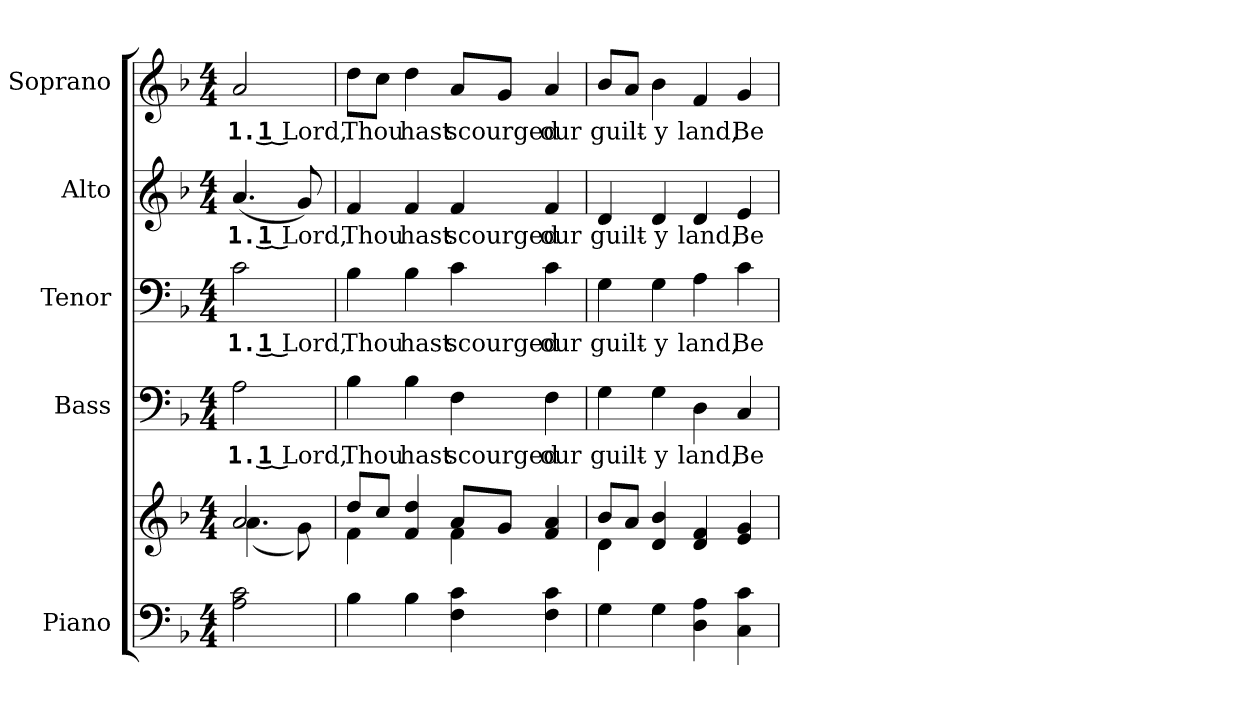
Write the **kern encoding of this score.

**kern	**kern	**kern	**text	**kern	**text	**kern	**text	**kern	**text
*part5	*part5	*part4	*part4	*part3	*part3	*part2	*part2	*part1	*part1
*staff6	*staff5	*staff4	*staff4	*staff3	*staff3	*staff2	*staff2	*staff1	*staff1
*I"Piano	*	*I"Bass	*	*I"Tenor	*	*I"Alto	*	*I"Soprano	*
*I'Pno.	*	*I'B.	*	*I'T.	*	*I'A.	*	*I'S.	*
!!LO:PB:g=z
*clefF4	*clefG2	*clefF4	*	*clefF4	*	*clefG2	*	*clefG2	*
*k[b-]	*k[b-]	*k[b-]	*	*k[b-]	*	*k[b-]	*	*k[b-]	*
*F:	*F:	*F:	*	*F:	*	*F:	*	*F:	*
*M4/4	*M4/4	*M4/4	*	*M4/4	*	*M4/4	*	*M4/4	*
*MM135	*MM135	*MM135	*	*MM135	*	*MM135	*	*MM135	*
=1	=1	=1	=1	=1	=1	=1	=1	=1	=1
*	*^	*	*	*	*	*	*	*	*
!	!	!	!	!LO:LY:b:color=#000000	!	!	!	!	!	!
!	!	!	!	!	!	!LO:LY:b:color=#000000	!	!	!	!
!	!	!	!	!	!	!	!	!LO:LY:b:color=#000000	!	!
!	!	!	!	!	!	!	!	!	!	!LO:LY:b:color=#000000
2Ai\ 2ci	2ai/	(4.ai\	2Ai\	1. 1 Lord,	2ci\	1. 1 Lord,	(4.ai/	1. 1 Lord,	2ai/	1. 1 Lord,
.	.	8gi\)	.	.	.	.	8gi/)	.	.	.
=2	=2	=2	=2	=2	=2	=2	=2	=2	=2	=2
!	!	!	!	!LO:LY:b:color=#000000	!	!	!	!	!	!
!	!	!	!	!	!	!LO:LY:b:color=#000000	!	!	!	!
!	!	!	!	!	!	!	!	!LO:LY:b:color=#000000	!	!
!	!	!	!	!	!	!	!	!	!	!LO:LY:b:color=#000000
4B-i\	8ddi/L	4fi\	4B-i\	Thou	4B-i\	Thou	4fi/	Thou	8ddi\L	Thou
.	8cci/J	.	.	.	.	.	.	.	8cci\J	.
!	!	!	!	!LO:LY:b:color=#000000	!	!	!	!	!	!
!	!	!	!	!	!	!LO:LY:b:color=#000000	!	!	!	!
!	!	!	!	!	!	!	!	!LO:LY:b:color=#000000	!	!
!	!	!	!	!	!	!	!	!	!	!LO:LY:b:color=#000000
4B-i\	4fi/ 4ddi	4ryy	4B-i\	hast	4B-i\	hast	4fi/	hast	4ddi\	hast
!	!	!	!	!LO:LY:b:color=#000000	!	!	!	!	!	!
!	!	!	!	!	!	!LO:LY:b:color=#000000	!	!	!	!
!	!	!	!	!	!	!	!	!LO:LY:b:color=#000000	!	!
!	!	!	!	!	!	!	!	!	!	!LO:LY:b:color=#000000
4Fi\ 4ci	8ai/L	4fi\	4Fi\	scourged	4ci\	scourged	4fi/	scourged	8ai/L	scourged
.	8gi/J	.	.	.	.	.	.	.	8gi/J	.
!	!	!	!	!LO:LY:b:color=#000000	!	!	!	!	!	!
!	!	!	!	!	!	!LO:LY:b:color=#000000	!	!	!	!
!	!	!	!	!	!	!	!	!LO:LY:b:color=#000000	!	!
!	!	!	!	!	!	!	!	!	!	!LO:LY:b:color=#000000
4Fi\ 4ci	4fi/ 4ai	4ryy	4Fi\	our	4ci\	our	4fi/	our	4ai/	our
=3	=3	=3	=3	=3	=3	=3	=3	=3	=3	=3
!	!	!	!	!LO:LY:b:color=#000000	!	!	!	!	!	!
!	!	!	!	!	!	!LO:LY:b:color=#000000	!	!	!	!
!	!	!	!	!	!	!	!	!LO:LY:b:color=#000000	!	!
!	!	!	!	!	!	!	!	!	!	!LO:LY:b:color=#000000
4Gi\	8b-i/L	4di\	4Gi\	guilt-	4Gi\	guilt-	4di/	guilt-	8b-i/L	guilt-
.	8ai/J	.	.	.	.	.	.	.	8ai/J	.
!	!	!	!	!LO:LY:b:color=#000000	!	!	!	!	!	!
!	!	!	!	!	!	!LO:LY:b:color=#000000	!	!	!	!
!	!	!	!	!	!	!	!	!LO:LY:b:color=#000000	!	!
!	!	!	!	!	!	!	!	!	!	!LO:LY:b:color=#000000
4Gi\	4di/ 4b-i	4ryy	4Gi\	-y	4Gi\	-y	4di/	-y	4b-i\	-y
!	!	!	!	!LO:LY:b:color=#000000	!	!	!	!	!	!
!	!	!	!	!	!	!LO:LY:b:color=#000000	!	!	!	!
!	!	!	!	!	!	!	!	!LO:LY:b:color=#000000	!	!
!	!	!	!	!	!	!	!	!	!	!LO:LY:b:color=#000000
4Di\ 4Ai	4di/ 4fi	2ryy	4Di\	land,	4Ai\	land,	4di/	land,	4fi/	land,
!	!	!	!	!LO:LY:b:color=#000000	!	!	!	!	!	!
!	!	!	!	!	!	!LO:LY:b:color=#000000	!	!	!	!
!	!	!	!	!	!	!	!	!LO:LY:b:color=#000000	!	!
!	!	!	!	!	!	!	!	!	!	!LO:LY:b:color=#000000
4Ci\ 4ci	4ei/ 4gi	.	4Ci/	Be-	4ci\	Be-	4ei/	Be-	4gi/	Be-
*	*v	*v	*	*	*	*	*	*	*	*
=	=	=	=	=	=	=	=	=	=
*-	*-	*-	*-	*-	*-	*-	*-	*-	*-
